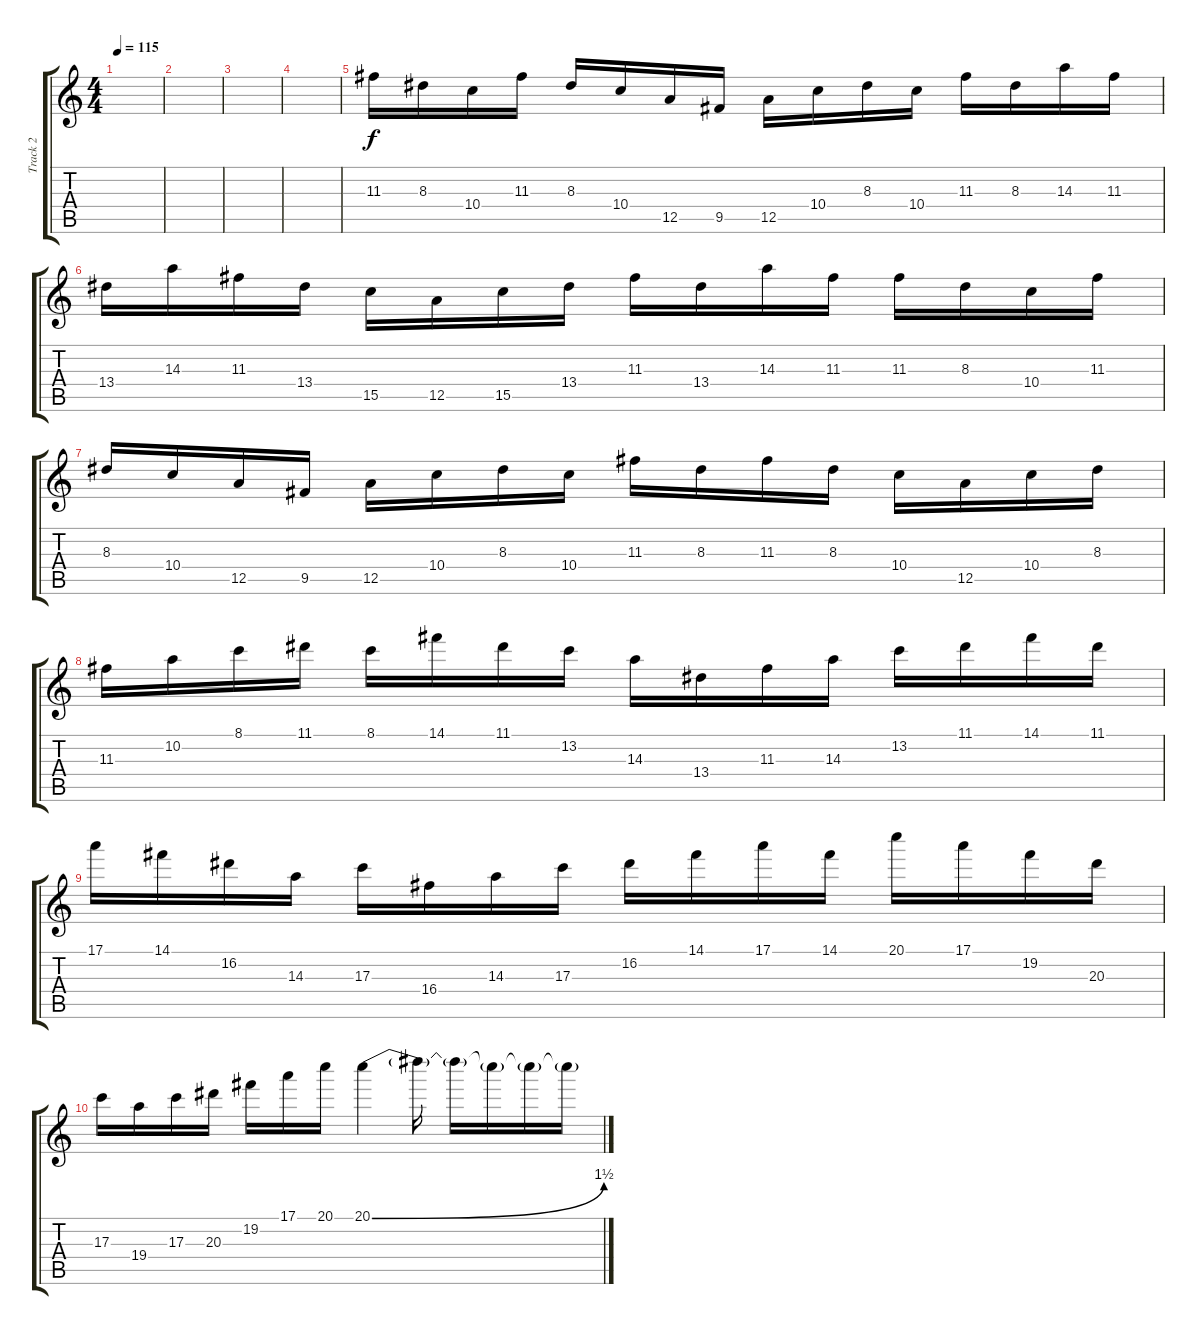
\track ("Track 2" "Track 2") {instrument overdrivenguitar}
\staff {score tabs}
\tuning (E4 B3 G3 D3 A2 E2) {hide}
\ts (4 4)
\tempo 115
\clef g2
\ks c
|
|
|
|
11.3.16 8.3.16 10.4.16 11.3.16 8.3.16 10.4.16 12.5.16 9.5.16 12.5.16 10.4.16 8.3.16 10.4.16 11.3.16 8.3.16 14.3.16 11.3.16 |
13.4.16 14.3.16 11.3.16 13.4.16 15.5.16 12.5.16 15.5.16 13.4.16 11.3.16 13.4.16 14.3.16 11.3.16 11.3.16 8.3.16 10.4.16 11.3.16 |
8.3.16 10.4.16 12.5.16 9.5.16 12.5.16 10.4.16 8.3.16 10.4.16 11.3.16 8.3.16 11.3.16 8.3.16 10.4.16 12.5.16 10.4.16 8.3.16 |
11.3.16 10.2.16 8.1.16 11.1.16 8.1.16 14.1.16 11.1.16 13.2.16 14.3.16 13.4.16 11.3.16 14.3.16 13.2.16 11.1.16 14.1.16 11.1.16 |
17.1.16 14.1.16 16.2.16 14.3.16 17.3.16 16.4.16 14.3.16 17.3.16 16.2.16 14.1.16 17.1.16 14.1.16 20.1.16 17.1.16 19.2.16 20.3.16 |
17.3.16 19.4.16 17.3.16 20.3.16 19.2.16 17.1.16 20.1.16 20.1{be (bend 0 0 60 6)}.4 20.1{t}.16 20.1{t}.16 20.1{t}.16 20.1{t}.16 20.1{t}.16
